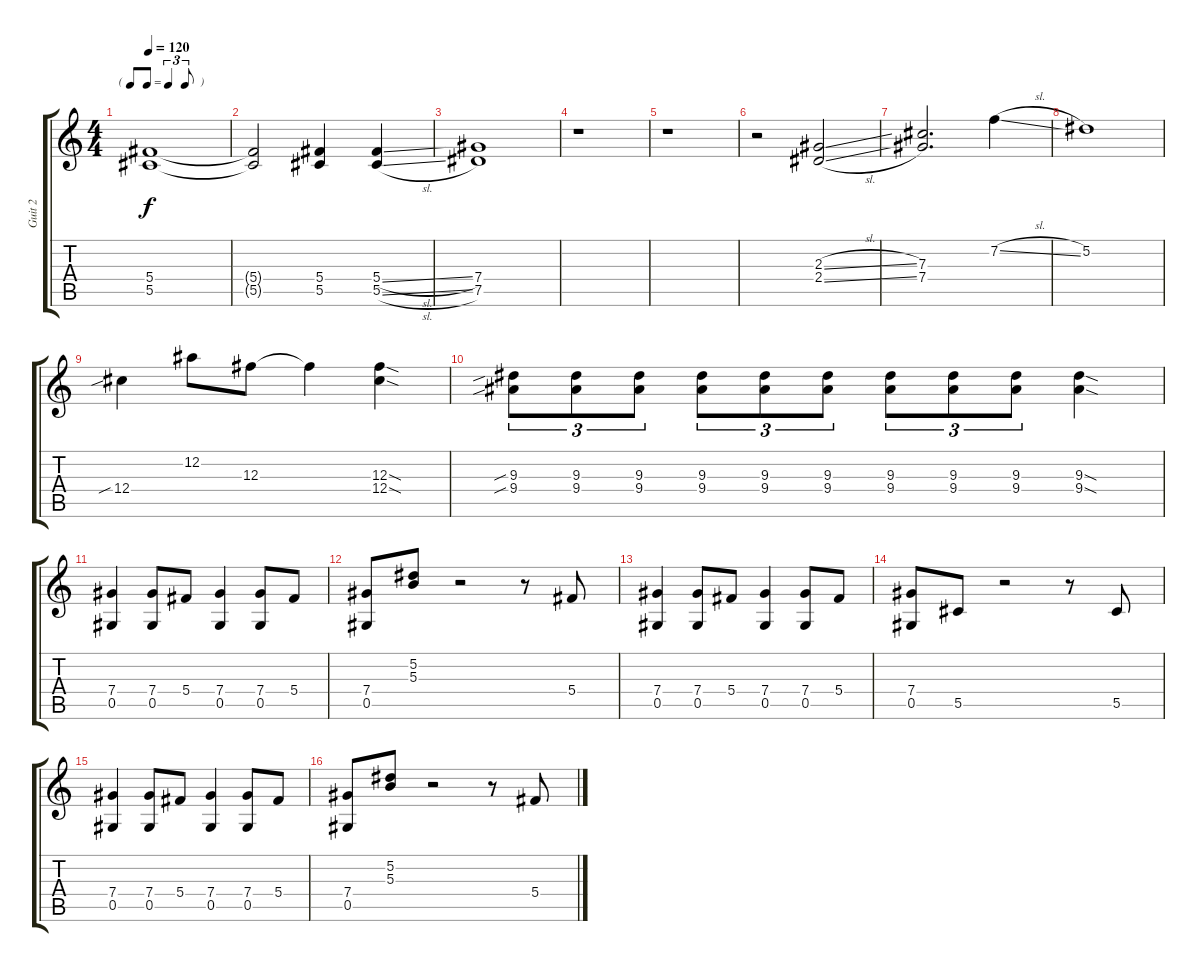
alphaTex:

\track ("Guit 2" "Guit 2") {instrument distortionguitar}
\staff {score tabs}
\tuning (Eb4 Bb3 Gb3 Db3 Ab2 Eb2) {hide}
\ts (4 4)
\tf triplet8th
\tempo 120
\clef g2
\ks c
(5.4 5.5).1{dy f} |
(5.4{t} 5.5{t}).2 (5.4 5.5).4 (5.4{sl} 5.5{sl}).4 |
(7.4 7.5).1 |
r.1 |
r.1 |
r.2 (2.3{sl} 2.4{sl}).2 |
(7.3 7.4).2{d} 7.2{sl}.4 |
5.2.1 |
12.4{sib}.4 12.2.8 12.3.8 12.3{t}.4 (12.3{sod} 12.4{sod}).4 |
(9.3{sib} 9.4{sib}).8{tu (3 2)} (9.3 9.4).8{tu (3 2)} (9.3 9.4).8{tu (3 2)} (9.3 9.4).8{tu (3 2)} (9.3 9.4).8{tu (3 2)} (9.3 9.4).8{tu (3 2)} (9.3 9.4).8{tu (3 2)} (9.3 9.4).8{tu (3 2)} (9.3 9.4).8{tu (3 2)} (9.3{sod} 9.4{sod}).4 |
(7.4 0.5).4 (7.4 0.5).8 5.4.8 (7.4 0.5).4 (7.4 0.5).8 5.4.8 |
(7.4 0.5).8 (5.2 5.3).8 r.2 r.8 5.4.8 |
(7.4 0.5).4 (7.4 0.5).8 5.4.8 (7.4 0.5).4 (7.4 0.5).8 5.4.8 |
(7.4 0.5).8 5.5.8 r.2 r.8 5.5.8 |
(7.4 0.5).4 (7.4 0.5).8 5.4.8 (7.4 0.5).4 (7.4 0.5).8 5.4.8 |
(7.4 0.5).8 (5.2 5.3).8 r.2 r.8 5.4.8
